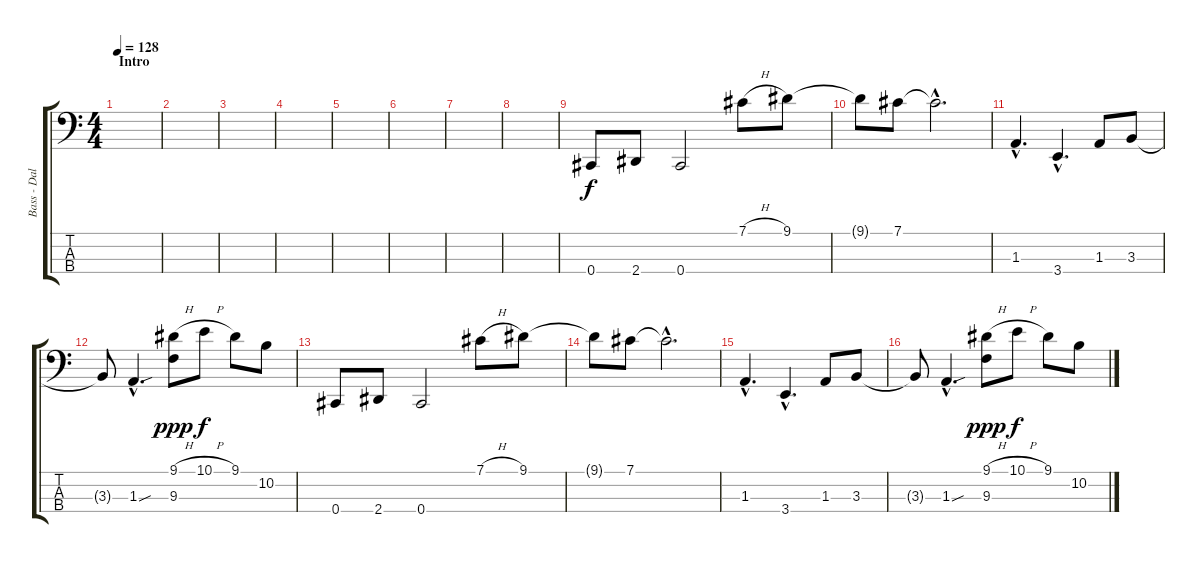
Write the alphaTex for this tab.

\track ("Bass - Dale Stewart" "Bass - Dal") {instrument electricbassfinger}
\staff {score tabs}
\tuning (Gb2 Db2 Ab1 Db1) {hide}
\ts (4 4)
\section ("" "Intro")
\tempo 128
\clef f4
\ks c
|
|
|
|
|
|
|
|
0.4.8 2.4.8 0.4.2 7.1{h}.8 9.1.8 |
9.1{t}.8 7.1.8 7.1{hac t}.2{d} |
1.3{hac}.4{d} 3.4{hac}.4{d} 1.3.8 3.3.8 |
3.3{t}.8 1.3{sou hac}.4{d} (9.1{h} 9.3).8{dy ppp} 10.1{h}.8{dy f} 9.1.8 10.2.8 |
0.4.8 2.4.8 0.4.2 7.1{h}.8 9.1.8 |
9.1{t}.8 7.1.8 7.1{hac t}.2{d} |
1.3{hac}.4{d} 3.4{hac}.4{d} 1.3.8 3.3.8 |
3.3{t}.8 1.3{sou hac}.4{d} (9.1{h} 9.3).8{dy ppp} 10.1{h}.8{dy f} 9.1.8 10.2.8
